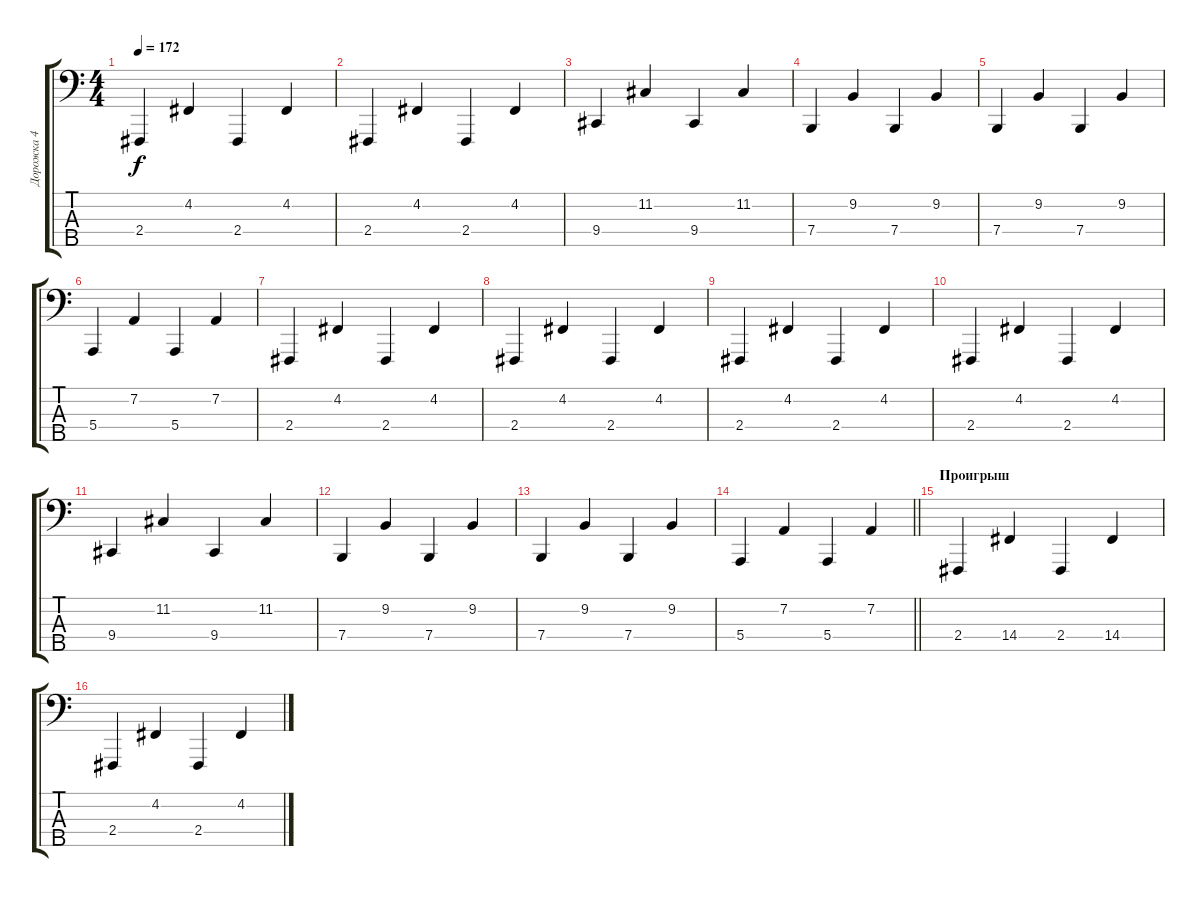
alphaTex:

\track ("Дорожка 4" "Дорожка 4") {instrument lead2sawtooth}
\staff {score tabs}
\tuning (G2 D2 A1 E1 B0) {hide}
\ts (4 4)
\tempo 172
\clef f4
\ks c
2.4.4{dy f} 4.2.4 2.4.4 4.2.4 |
2.4.4 4.2.4 2.4.4 4.2.4 |
9.4.4 11.2.4 9.4.4 11.2.4 |
7.4.4 9.2.4 7.4.4 9.2.4 |
7.4.4 9.2.4 7.4.4 9.2.4 |
5.4.4 7.2.4 5.4.4 7.2.4 |
2.4.4 4.2.4 2.4.4 4.2.4 |
2.4.4 4.2.4 2.4.4 4.2.4 |
2.4.4 4.2.4 2.4.4 4.2.4 |
2.4.4 4.2.4 2.4.4 4.2.4 |
9.4.4 11.2.4 9.4.4 11.2.4 |
7.4.4 9.2.4 7.4.4 9.2.4 |
7.4.4 9.2.4 7.4.4 9.2.4 |
\barLineRight lightlight
5.4.4 7.2.4 5.4.4 7.2.4 |
\section ("" "Проигрыш")
2.4.4 14.4.4 2.4.4 14.4.4 |
2.4.4 4.2.4 2.4.4 4.2.4
